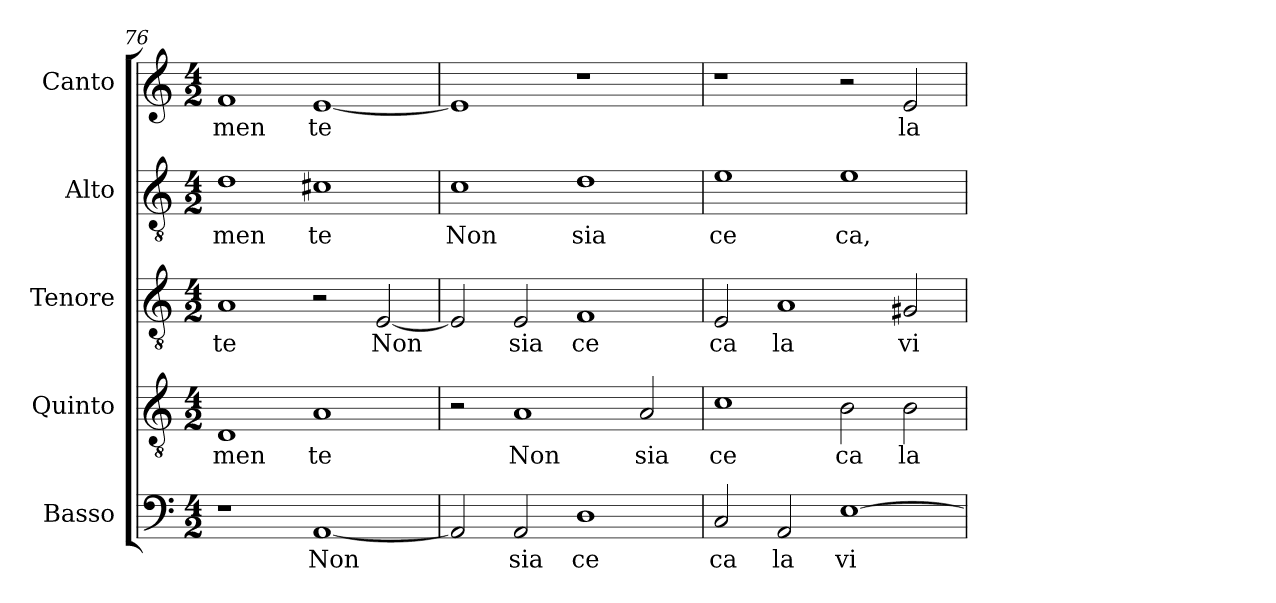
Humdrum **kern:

**kern	**text	**kern	**text	**kern	**text	**kern	**text	**kern	**text
*part5	*part5	*part4	*part4	*part3	*part3	*part2	*part2	*part1	*part1
*staff5	*staff5	*staff4	*staff4	*staff3	*staff3	*staff2	*staff2	*staff1	*staff1
*I"Basso	*	*I"Quinto	*	*I"Tenore	*	*I"Alto	*	*I"Canto	*
*I'Basso	*	*I'Quinto	*	*I'Tenore	*	*I'Alto	*	*I'Canto	*
*clefF4	*	*clefGv2	*	*clefGv2	*	*clefGv2	*	*clefG2	*
*	*	*	*	*k[]	*	*	*	*	*
*	*	*	*	*C:	*	*	*	*	*
*M4/2	*	*M4/2	*	*M4/2	*	*M4/2	*	*M4/2	*
=76	=76	=76	=76	=76	=76	=76	=76	=76	=76
!	!	!	!LO:LY:b:cj	!	!LO:LY:b:cj	!	!LO:LY:b:cj	!	!LO:LY:b:cj
1r	.	1D	men	1A	te	1d	men	1f	men
!	!LO:LY:b	!	!LO:LY:b:cj	!	!	!	!LO:LY:b:cj	!	!LO:LY:b:cj
[<1AA	Non	1A	te	2r	.	1c#X	te	[<1e	te
!	!	!	!	!	!LO:LY:b	!	!	!	!
.	.	.	.	[<2E/	Non	.	.	.	.
=77	=77	=77	=77	=77	=77	=77	=77	=77	=77
!	!	!	!	!	!	!	!LO:LY:b:cj	!	!
2AA/]	.	2r	.	2E/]	.	1c	Non	1e]	.
!	!LO:LY:b:cj	!	!LO:LY:b:cj	!	!LO:LY:b:cj	!	!	!	!
2AA/	sia	1A	Non	2E/	sia	.	.	.	.
!	!LO:LY:b:cj	!	!	!	!LO:LY:b:cj	!	!LO:LY:b:cj	!	!
1D	ce	.	.	1F	ce	1d	sia	1r	.
!	!	!	!LO:LY:b:cj	!	!	!	!	!	!
.	.	2A/	sia	.	.	.	.	.	.
!!LO:LB:g=z
=78	=78	=78	=78	=78	=78	=78	=78	=78	=78
!	!LO:LY:b:cj	!	!LO:LY:b:cj	!	!LO:LY:b:cj	!	!LO:LY:b:cj	!	!
2C/	ca	1c	ce	2E/	ca	1e	ce	1r	.
!	!LO:LY:b:cj	!	!	!	!LO:LY:b:cj	!	!	!	!
2AA/	la	.	.	1A	la	.	.	.	.
!	!LO:LY:b:cj	!	!LO:LY:b:cj	!	!	!	!LO:LY:b:cj	!	!
[>1E	vi-	2B\	ca	.	.	1e	ca,	2r	.
!	!	!	!LO:LY:b:cj	!	!LO:LY:b:cj	!	!	!	!LO:LY:b:cj
.	.	2B\	la	2G#X/	vi	.	.	2e/	la
=	=	=	=	=	=	=	=	=	=
*-	*-	*-	*-	*-	*-	*-	*-	*-	*-
